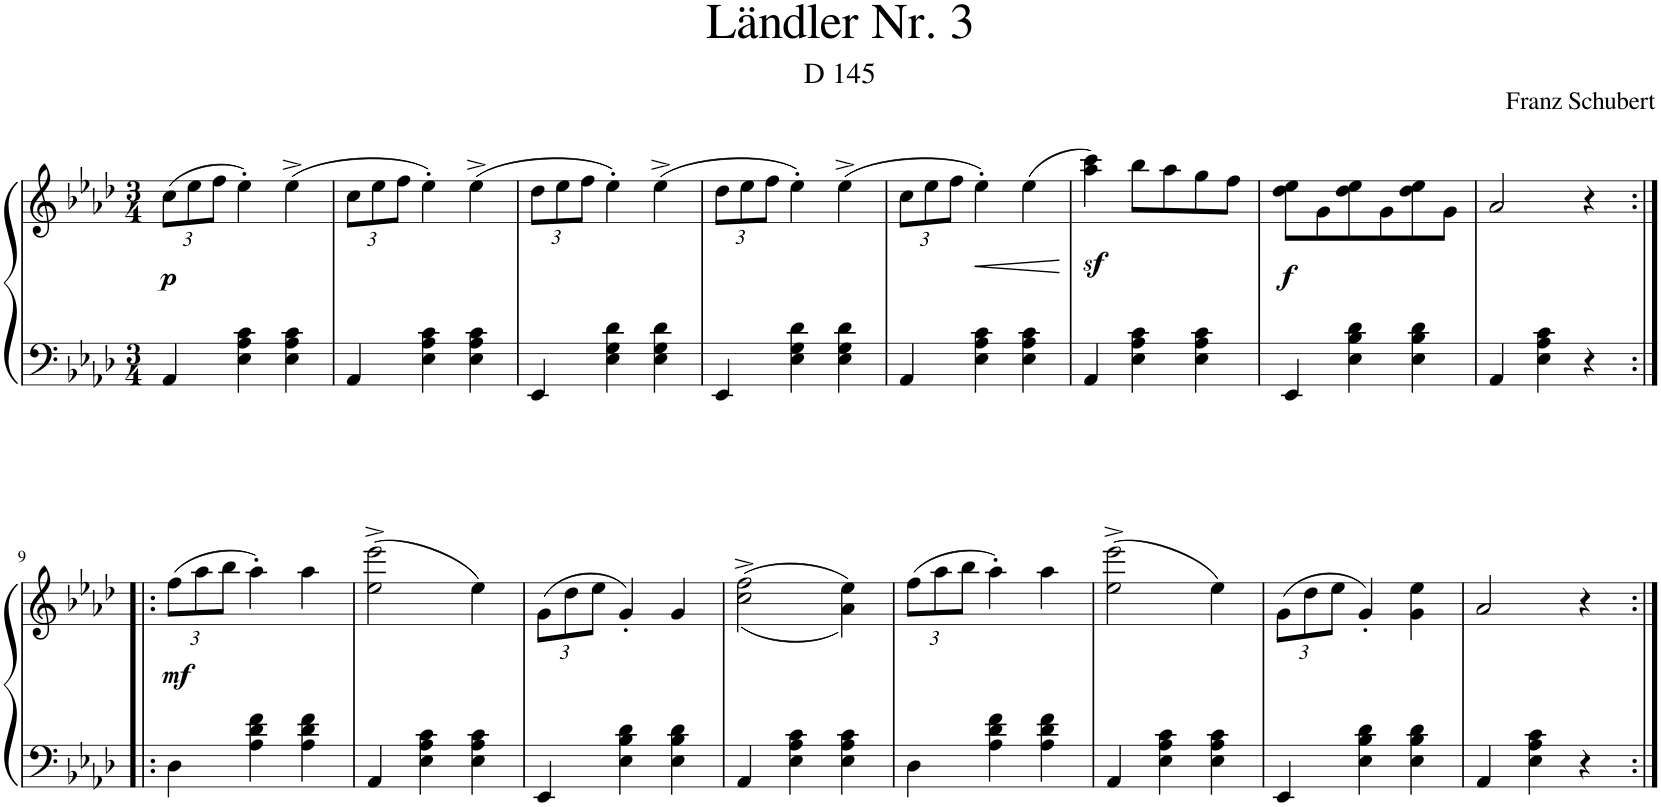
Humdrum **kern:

**kern	**kern	**dynam
*part1	*part1	*part1
*staff2	*staff1	*staff1/2
*I"Piano	*	*
*I'Pno.	*	*
*clefF4	*clefG2	*
*k[b-e-a-d-]	*k[b-e-a-d-]	*
*M3/4	*M3/4	*
*	*Xbrackettup	*
=1	=1	=1
!	!	!LO:DY:b
4AA-/	(12cc\L	p
.	12ee-\	.
.	12ff\J	.
4E-\ 4A-\ 4c\	4ee-'\)	.
4E-\ 4A-\ 4c\	(4ee-^\	.
=2	=2	=2
4AA-/	12cc\L	.
.	12ee-\	.
.	12ff\J	.
4E-\ 4A-\ 4c\	4ee-'\)	.
4E-\ 4A-\ 4c\	(4ee-^\	.
=3	=3	=3
4EE-/	12dd-\L	.
.	12ee-\	.
.	12ff\J	.
4E-\ 4G\ 4d-\	4ee-'\)	.
4E-\ 4G\ 4d-\	(4ee-^\	.
=4	=4	=4
4EE-/	12dd-\L	.
.	12ee-\	.
.	12ff\J	.
4E-\ 4G\ 4d-\	4ee-'\)	.
4E-\ 4G\ 4d-\	(4ee-^\	.
=5	=5	=5
4AA-/	12cc\L	.
.	12ee-\	.
.	12ff\J	.
!	!	!LO:HP:b
4E-\ 4A-\ 4c\	4ee-'\)	<
4E-\ 4A-\ 4c\	(4ee-\	.
.	.	[
=6	=6	=6
4AA-/	4aa-\z< 4ccc\z<)	.
4E-\ 4A-\ 4c\	8bb-\L	.
.	8aa-\	.
4E-\ 4A-\ 4c\	8gg\	.
.	8ff\J	.
=7	=7	=7
!	!	!LO:DY:b
4EE-/	8dd-\ 8ee-\L	f
.	8g\	.
4E-\ 4B-\ 4d-\	8dd-\ 8ee-\	.
.	8g\	.
4E-\ 4B-\ 4d-\	8dd-\ 8ee-\	.
.	8g\J	.
=8	=8	=8
4AA-/	2a-/	.
4E-\ 4A-\ 4c\	.	.
4r	4r	.
!!LO:LB:g=z
=9:|!|:	=9:|!|:	=9:|!|:
!	!	!LO:DY:b
4D-\	(12ff\L	mf
.	12aa-\	.
.	12bb-\J	.
4A-\ 4d-\ 4f\	4aa-'\)	.
4A-\ 4d-\ 4f\	4aa-\	.
=10	=10	=10
4AA-/	(2ee-\^ 2eee-\^	.
4E-\ 4A-\ 4c\	.	.
4E-\ 4A-\ 4c\	4ee-\)	.
=11	=11	=11
4EE-/	(12g\L	.
.	12dd-\	.
.	12ee-\J	.
4E-\ 4B-\ 4d-\	4g'/)	.
4E-\ 4B-\ 4d-\	4g/	.
=12	=12	=12
4AA-/	((<2cc\^ 2ff\^	.
4E-\ 4A-\ 4c\	.	.
4E-\ 4A-\ 4c\	4a-\ 4ee-\))	.
=13	=13	=13
4D-\	(12ff\L	.
.	12aa-\	.
.	12bb-\J	.
4A-\ 4d-\ 4f\	4aa-'\)	.
4A-\ 4d-\ 4f\	4aa-\	.
=14	=14	=14
4AA-/	(2ee-\^ 2eee-\^	.
4E-\ 4A-\ 4c\	.	.
4E-\ 4A-\ 4c\	4ee-\)	.
=15	=15	=15
4EE-/	(12g\L	.
.	12dd-\	.
.	12ee-\J	.
4E-\ 4B-\ 4d-\	4g'/)	.
4E-\ 4B-\ 4d-\	4g\ 4ee-\	.
=16	=16	=16
4AA-/	2a-/	.
4E-\ 4A-\ 4c\	.	.
4r	4r	.
=:|!	=:|!	=:|!
*-	*-	*-
